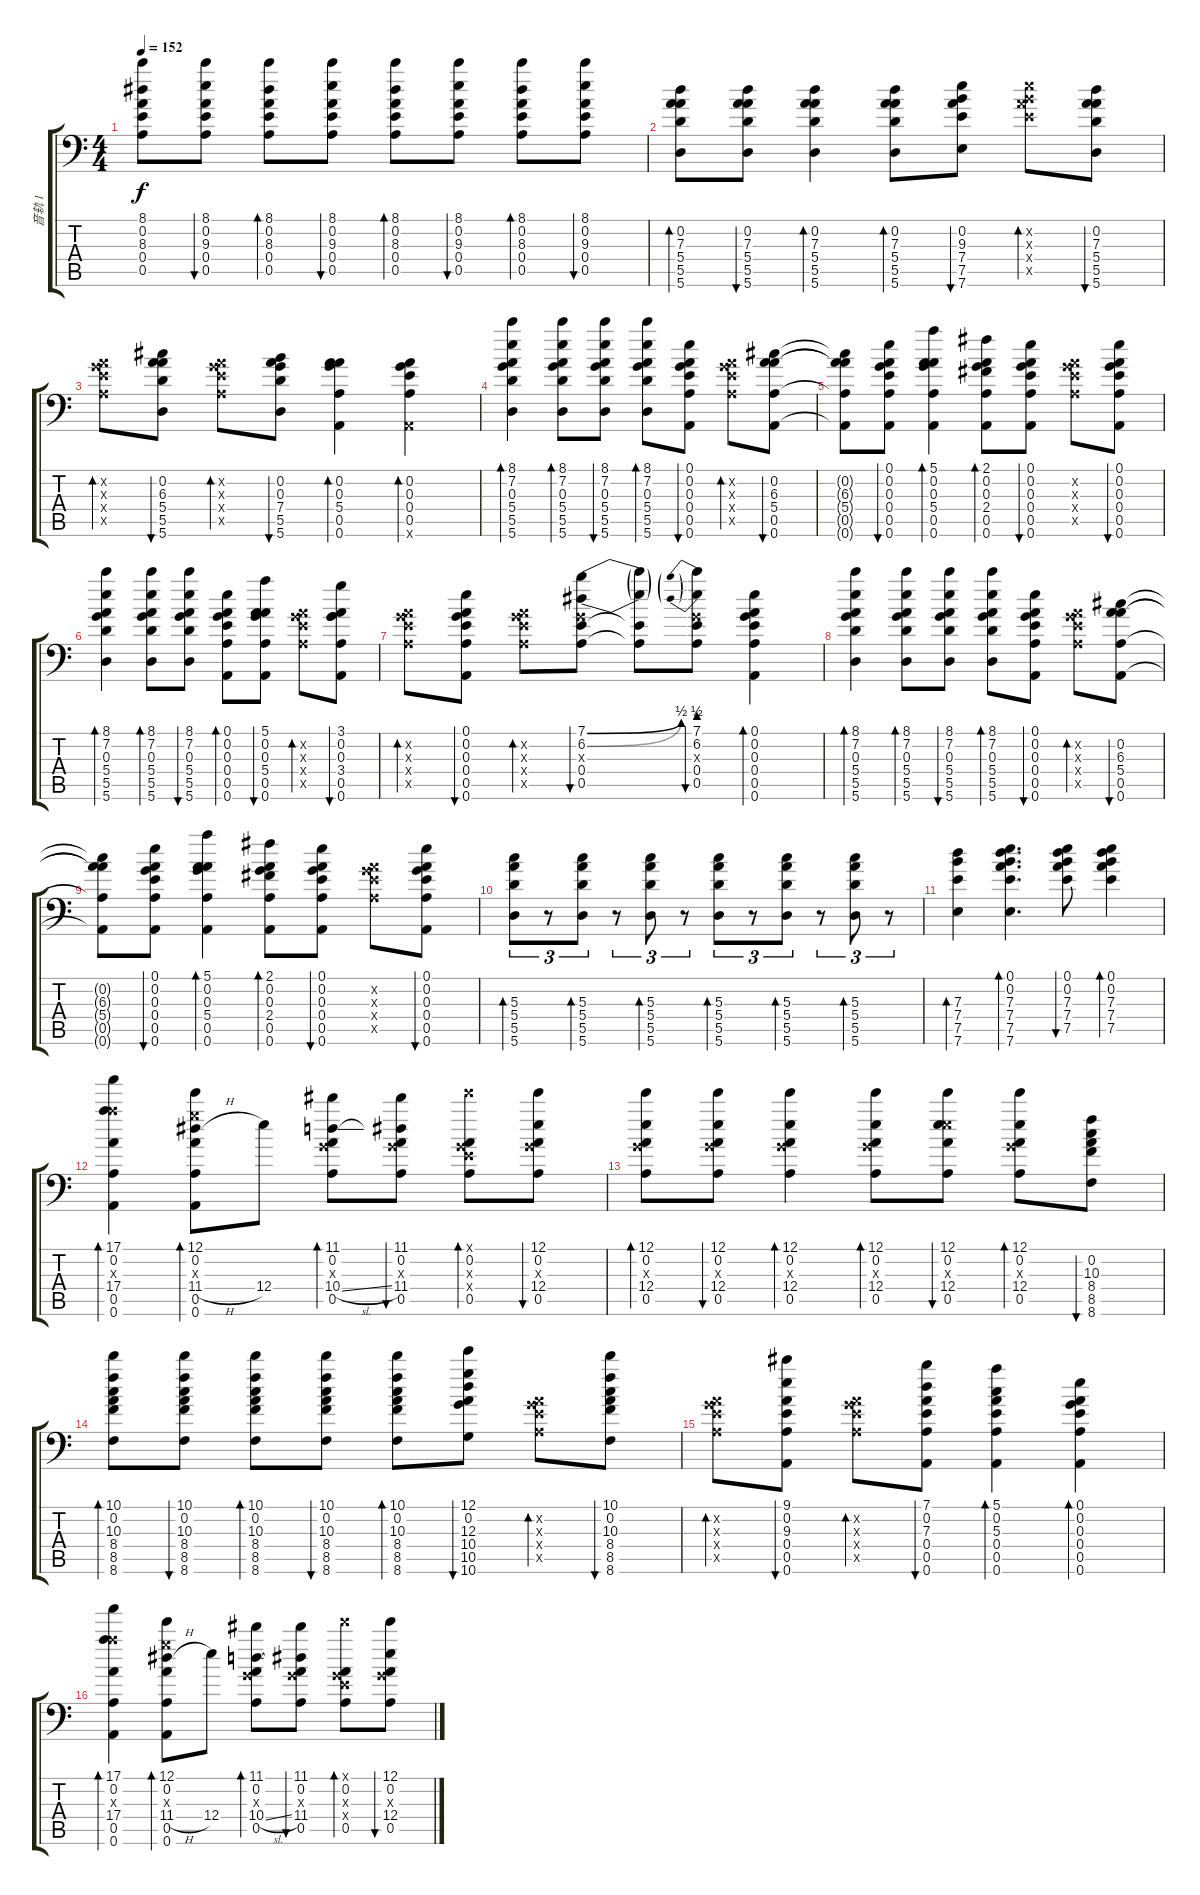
\track ("音轨 1" "音轨 1") {instrument acousticguitarsteel}
\staff {score tabs}
\tuning (E4 A3 G3 E3 A2 A1) {hide}
\ts (4 4)
\tempo 152
\clef f4
\ks c
(8.1{t} 0.2{t} 8.3{t} 0.4{t} 0.5{t}).8{dy f} (8.1 0.2 9.3 0.4 0.5).8{bu 60} (8.1 0.2 8.3 0.4 0.5).8{bd 60} (8.1 0.2 9.3 0.4 0.5).8{bu 60} (8.1 0.2 8.3 0.4 0.5).8{bd 60} (8.1 0.2 9.3 0.4 0.5).8{bu 60} (8.1 0.2 8.3 0.4 0.5).8{bd 60} (8.1 0.2 9.3 0.4 0.5).8{bu 60} |
(0.2 7.3 5.4 5.5 5.6).8{bd 60} (0.2 7.3 5.4 5.5 5.6).8{bu 60} (0.2 7.3 5.4 5.5 5.6).4{bd 60} (0.2 7.3 5.4 5.5 5.6).8{bd 60} (0.2 9.3 7.4 7.5 7.6).8{bu 60} (0.2{x} 9.3{x} 7.4{x} 7.5{x}).8{bd 60} (0.2 7.3 5.4 5.5 5.6).8{bu 60} |
(0.2{x} 0.3{x} 0.4{x} 0.5{x}).8{bd 60} (0.2 6.3 5.4 5.5 5.6).8{bu 60} (0.2{x} 0.3{x} 0.4{x} 0.5{x}).8{bd 60} (0.2 0.3 7.4 5.5 5.6).8{bu 60} (0.2 0.3 5.4 0.5 0.6).4{bd 60} (0.2 0.3 0.4 0.5 0.6{x}).4{bd 60} |
(8.1 7.2 0.3 5.4 5.5 5.6).4{bd 480} (8.1 7.2 0.3 5.4 5.5 5.6).8{bd 60} (8.1 7.2 0.3 5.4 5.5 5.6).8{bu 60} (8.1 7.2 0.3 5.4 5.5 5.6).8{bd 60} (0.1 0.2 0.3 0.4 0.5 0.6).8{bu 60} (0.2{x} 0.3{x} 0.4{x} 0.5{x}).8{bd 60} (0.2 6.3 5.4 0.5 0.6).8{bu 60} |
(0.2{t} 6.3{t} 5.4{t} 0.5{t} 0.6{t}).8 (0.1 0.2 0.3 0.4 0.5 0.6).8{bu 60} (5.1 0.2 0.3 5.4 0.5 0.6).4{bd 60} (2.1 0.2 0.3 2.4 0.5 0.6).8{bd 60} (0.1 0.2 0.3 0.4 0.5 0.6).8{bu 60} (0.2{x} 0.3{x} 0.4{x} 0.5{x}).8 (0.1 0.2 0.3 0.4 0.5 0.6).8{bu 60} |
(8.1 7.2 0.3 5.4 5.5 5.6).4{bd 480} (8.1 7.2 0.3 5.4 5.5 5.6).8{bd 60} (8.1 7.2 0.3 5.4 5.5 5.6).8{bu 60} (0.1 0.2 0.3 0.4 0.5 0.6).8{bd 60} (5.1 0.2 0.3 5.4 0.5 0.6).8{bu 60} (0.2{x} 0.3{x} 0.4{x} 0.5{x}).8{bd 60} (3.1 0.2 0.3 3.4 0.5 0.6).8{bu 60} |
(0.2{x} 0.3{x} 0.4{x} 0.5{x}).8{bd 60} (0.1 0.2 0.3 0.4 0.5 0.6).8{bu 60} (0.2{x} 0.3{x} 0.4{x} 0.5{x}).8{bd 60} (7.1{be (bend 0 0 60 2)} 6.2{be (bend 0 0 60 2)} 0.3{x} 0.4 0.5).8{bu 60} (7.1{t} 6.2{t} 0.4{t} 0.5{t}).8 (7.1{be (prebend 0 2 60 2)} 6.2{be (prebend 0 2 60 2)} 0.3{x} 0.4 0.5).8{bu 60} (0.1 0.2 0.3 0.4 0.5 0.6).4{bd 60} |
(8.1 7.2 0.3 5.4 5.5 5.6).4{bd 480} (8.1 7.2 0.3 5.4 5.5 5.6).8{bd 60} (8.1 7.2 0.3 5.4 5.5 5.6).8{bu 60} (8.1 7.2 0.3 5.4 5.5 5.6).8{bd 60} (0.1 0.2 0.3 0.4 0.5 0.6).8{bu 60} (0.2{x} 0.3{x} 0.4{x} 0.5{x}).8{bd 60} (0.2 6.3 5.4 0.5 0.6).8{bu 60} |
(0.2{t} 6.3{t} 5.4{t} 0.5{t} 0.6{t}).8 (0.1 0.2 0.3 0.4 0.5 0.6).8{bu 60} (5.1 0.2 0.3 5.4 0.5 0.6).4{bd 60} (2.1 0.2 0.3 2.4 0.5 0.6).8{bd 60} (0.1 0.2 0.3 0.4 0.5 0.6).8{bu 60} (0.2{x} 0.3{x} 0.4{x} 0.5{x}).8 (0.1 0.2 0.3 0.4 0.5 0.6).8{bu 60} |
(5.3 5.4 5.5 5.6).8{tu (3 2) bd 60} r.8{tu (3 2)} (5.3 5.4 5.5 5.6).8{tu (3 2) bd 60} r.8{tu (3 2)} (5.3 5.4 5.5 5.6).8{tu (3 2) bd 60} r.8{tu (3 2)} (5.3 5.4 5.5 5.6).8{tu (3 2) bd 60} r.8{tu (3 2)} (5.3 5.4 5.5 5.6).8{tu (3 2) bd 60} r.8{tu (3 2)} (5.3 5.4 5.5 5.6).8{tu (3 2) bd 60} r.8{tu (3 2)} |
(7.3 7.4 7.5 7.6).4{bd 60} (0.1 0.2 7.3 7.4 7.5 7.6).4{d bd 60} (0.1 0.2 7.3 7.4 7.5).8{bu 60} (0.1 0.2 7.3 7.4 7.5).4{bd 60} |
(17.1 0.2 14.3{x} 17.4 0.5 0.6).4{bd 480} (12.1 0.2 12.3{x} 11.4{h} 0.5 0.6).8{bd 120} 12.4.8 (11.1 0.2 0.3{x} 10.4{sl} 0.5).8{bd 60} (11.1 0.2 0.3{x} 11.4 0.5).8{bu 60} (12.1{x} 0.2 0.3{x} 0.4{x} 0.5).8{bd 60} (12.1 0.2 0.3{x} 12.4 0.5).8{bu 60} |
(12.1 0.2 0.3{x} 12.4 0.5).8{bd 60} (12.1 0.2 0.3{x} 12.4 0.5).8{bu 60} (12.1 0.2 0.3{x} 12.4 0.5).4{bd 60} (12.1 0.2 0.3{x} 12.4 0.5).8{bd 60} (12.1 0.2 9.3{x} 12.4 0.5).8{bu 60} (12.1 0.2 0.3{x} 12.4 0.5).8{bd 60} (0.2 10.3 8.4 8.5 8.6).8{bu 60} |
(10.1 0.2 10.3 8.4 8.5 8.6).8{bd 60} (10.1 0.2 10.3 8.4 8.5 8.6).8{bu 60} (10.1 0.2 10.3 8.4 8.5 8.6).8{bd 60} (10.1 0.2 10.3 8.4 8.5 8.6).8{bu 60} (10.1 0.2 10.3 8.4 8.5 8.6).8{bd 60} (12.1 0.2 12.3 10.4 10.5 10.6).8{bu 60} (0.2{x} 0.3{x} 0.4{x} 0.5{x}).8{bd 60} (10.1 0.2 10.3 8.4 8.5 8.6).8{bu 60} |
(0.2{x} 0.3{x} 0.4{x} 0.5{x}).8{bd 60} (9.1 0.2 9.3 0.4 0.5 0.6).8{bu 60} (0.2{x} 0.3{x} 0.4{x} 0.5{x}).8{bd 60} (7.1 0.2 7.3 0.4 0.5 0.6).8{bu 60} (5.1 0.2 5.3 0.4 0.5 0.6).4{bd 60} (0.1 0.2 0.3 0.4 0.5 0.6).4{bd 240} |
(17.1 0.2 14.3{x} 17.4 0.5 0.6).4{bd 480} (12.1 0.2 12.3{x} 11.4{h} 0.5 0.6).8{bd 120} 12.4.8 (11.1 0.2 0.3{x} 10.4{sl} 0.5).8{bd 60} (11.1 0.2 0.3{x} 11.4 0.5).8{bu 60} (12.1{x} 0.2 0.3{x} 0.4{x} 0.5).8{bd 60} (12.1 0.2 0.3{x} 12.4 0.5).8{bu 60}
